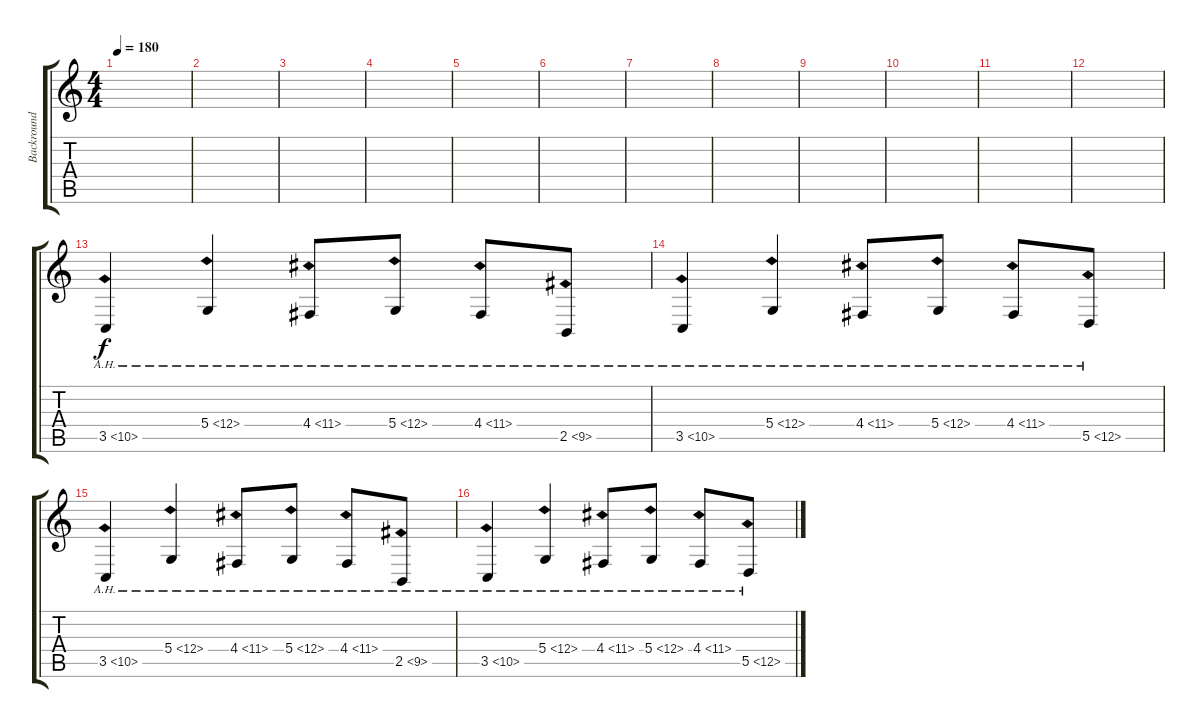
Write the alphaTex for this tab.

\track ("Backround synth 2" "Backround ") {instrument synthstrings2}
\staff {score tabs}
\tuning (E4 B3 G3 D3 A2 E2) {hide}
\ts (4 4)
\tempo 180
\clef g2
\ks c
|
|
|
|
|
|
|
|
|
|
|
|
3.5{ah 7}.4{volume 10} 5.4{ah 7}.4 4.4{ah 7}.8 5.4{ah 7}.8 4.4{ah 7}.8 2.5{ah 7}.8 |
3.5{ah 7}.4 5.4{ah 7}.4 4.4{ah 7}.8 5.4{ah 7}.8 4.4{ah 7}.8 5.5{ah 7}.8 |
3.5{ah 7}.4 5.4{ah 7}.4 4.4{ah 7}.8 5.4{ah 7}.8 4.4{ah 7}.8 2.5{ah 7}.8 |
3.5{ah 7}.4 5.4{ah 7}.4 4.4{ah 7}.8 5.4{ah 7}.8 4.4{ah 7}.8 5.5{ah 7}.8
